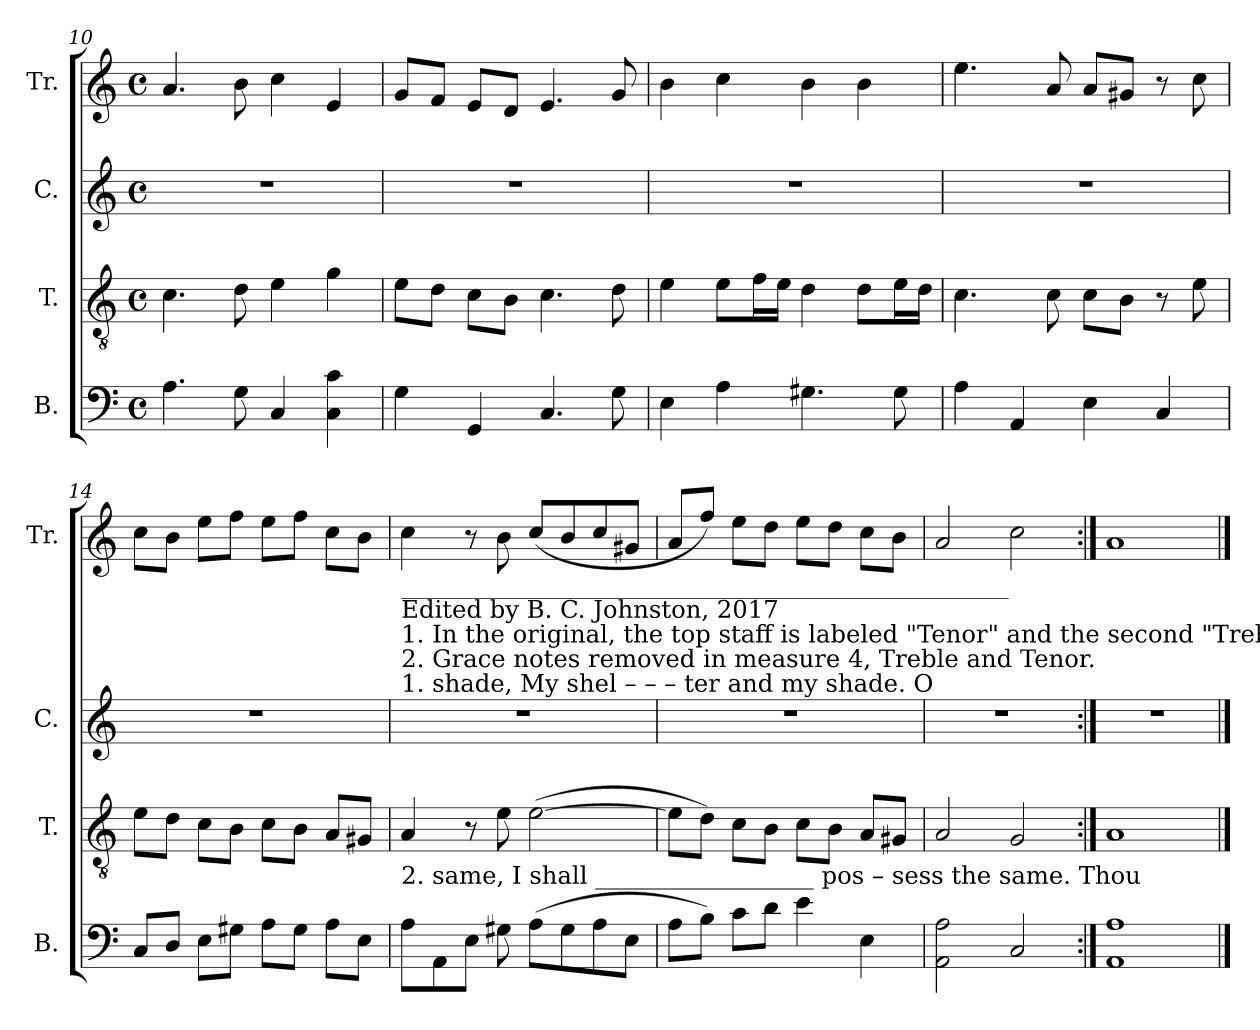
**kern	**kern	**kern	**kern
*part4	*part3	*part2	*part1
*staff4	*staff3	*staff2	*staff1
*I"B.	*I"T.	*I"C.	*I"Tr.
*I'B.	*I'T.	*I'C.	*I'Tr.
*clefF4	*clefGv2	*clefG2	*clefG2
*k[]	*k[]	*k[]	*k[]
*M4/4	*M4/4	*M4/4	*M4/4
*met(c)	*met(c)	*met(c)	*met(c)
=10	=10	=10	=10
4.A\	4.c\	1r	4.a/
8G\	8d\	.	8b\
4C/	4e\	.	4cc\
4C\ 4c\	4g\	.	4e/
=11	=11	=11	=11
4G\	8e\L	1r	8g/L
.	8d\J	.	8f/J
4GG/	8c\L	.	8e/L
.	8B\J	.	8d/J
4.C/	4.c\	.	4.e/
8G\	8d\	.	8g/
=12	=12	=12	=12
4E\	4e\	1r	4b\
4A\	8e\L	.	4cc\
.	16f\L	.	.
.	16e\JJ	.	.
4.G#X\	4d\	.	4b\
.	8d\L	.	4b\
8G#\	16e\L	.	.
.	16d\JJ	.	.
=13	=13	=13	=13
4A\	4.c\	1r	4.ee\
4AA/	.	.	.
.	8c\	.	8a/
4E\	8c\L	.	8a/L
.	8B\J	.	8g#X/J
4C/	8r	.	8r
.	8e\	.	8cc\
=14	=14	=14	=14
8C/L	8e\L	1r	8cc\L
8D/J	8d\J	.	8b\J
8E\L	8c\L	.	8ee\L
8G#X\J	8B\J	.	8ff\J
8A\L	8c\L	.	8ee\L
8G#\J	8B\J	.	8ff\J
8A\L	8A/L	.	8cc\L
8E\J	8G#X/J	.	8b\J
!!LO:LB:g=z
=15	=15	=15	=15
!	!	!	!LO:TX:b:t=__________________________________________________
!	!	!	!LO:TX:b:t=Edited by B. C. Johnston, 2017
!	!	!	!LO:TX:b:t=1. In the original, the top staff is labeled "Tenor" and the second "Treble;" these two staffs exchanged.
!	!	!	!LO:TX:b:t=2. Grace notes removed in measure 4, Treble and Tenor.
!	!	!	!LO:TX:b:t=1. shade,       My   shel      –       –       –     ter       and      my    shade.  O
!	!LO:TX:b:t=2. same,       I      shall  __________________   pos   –  sess    the    same.  Thou	!	!
8A\L	4A/	1r	4cc\
8AA\	.	.	.
8E\J	8r	.	8r
8G#X\	8e\	.	8b\
(8A\L	([2e\	.	(8cc/L
8G#\	.	.	8b/
8A\	.	.	8cc/
8E\J	.	.	8g#X/J
=16	=16	=16	=16
8A\L	8e\L]	1r	8a/L
8B\J)	8d\J)	.	8ff/J)
8c\L	8c\L	.	8ee\L
8d\J	8B\J	.	8dd\J
4e\	8c\L	.	8ee\L
.	8B\J	.	8dd\J
4E\	8A/L	.	8cc\L
.	8G#X/J	.	8b\J
=17	=17	=17	=17
2AA\ 2A\	2A/	1r	2a/
2C/	2G/	.	2cc\
=18:|!	=18:|!	=18:|!	=18:|!
1AA 1A	1A	1r	1a
==	==	==	==
*-	*-	*-	*-
